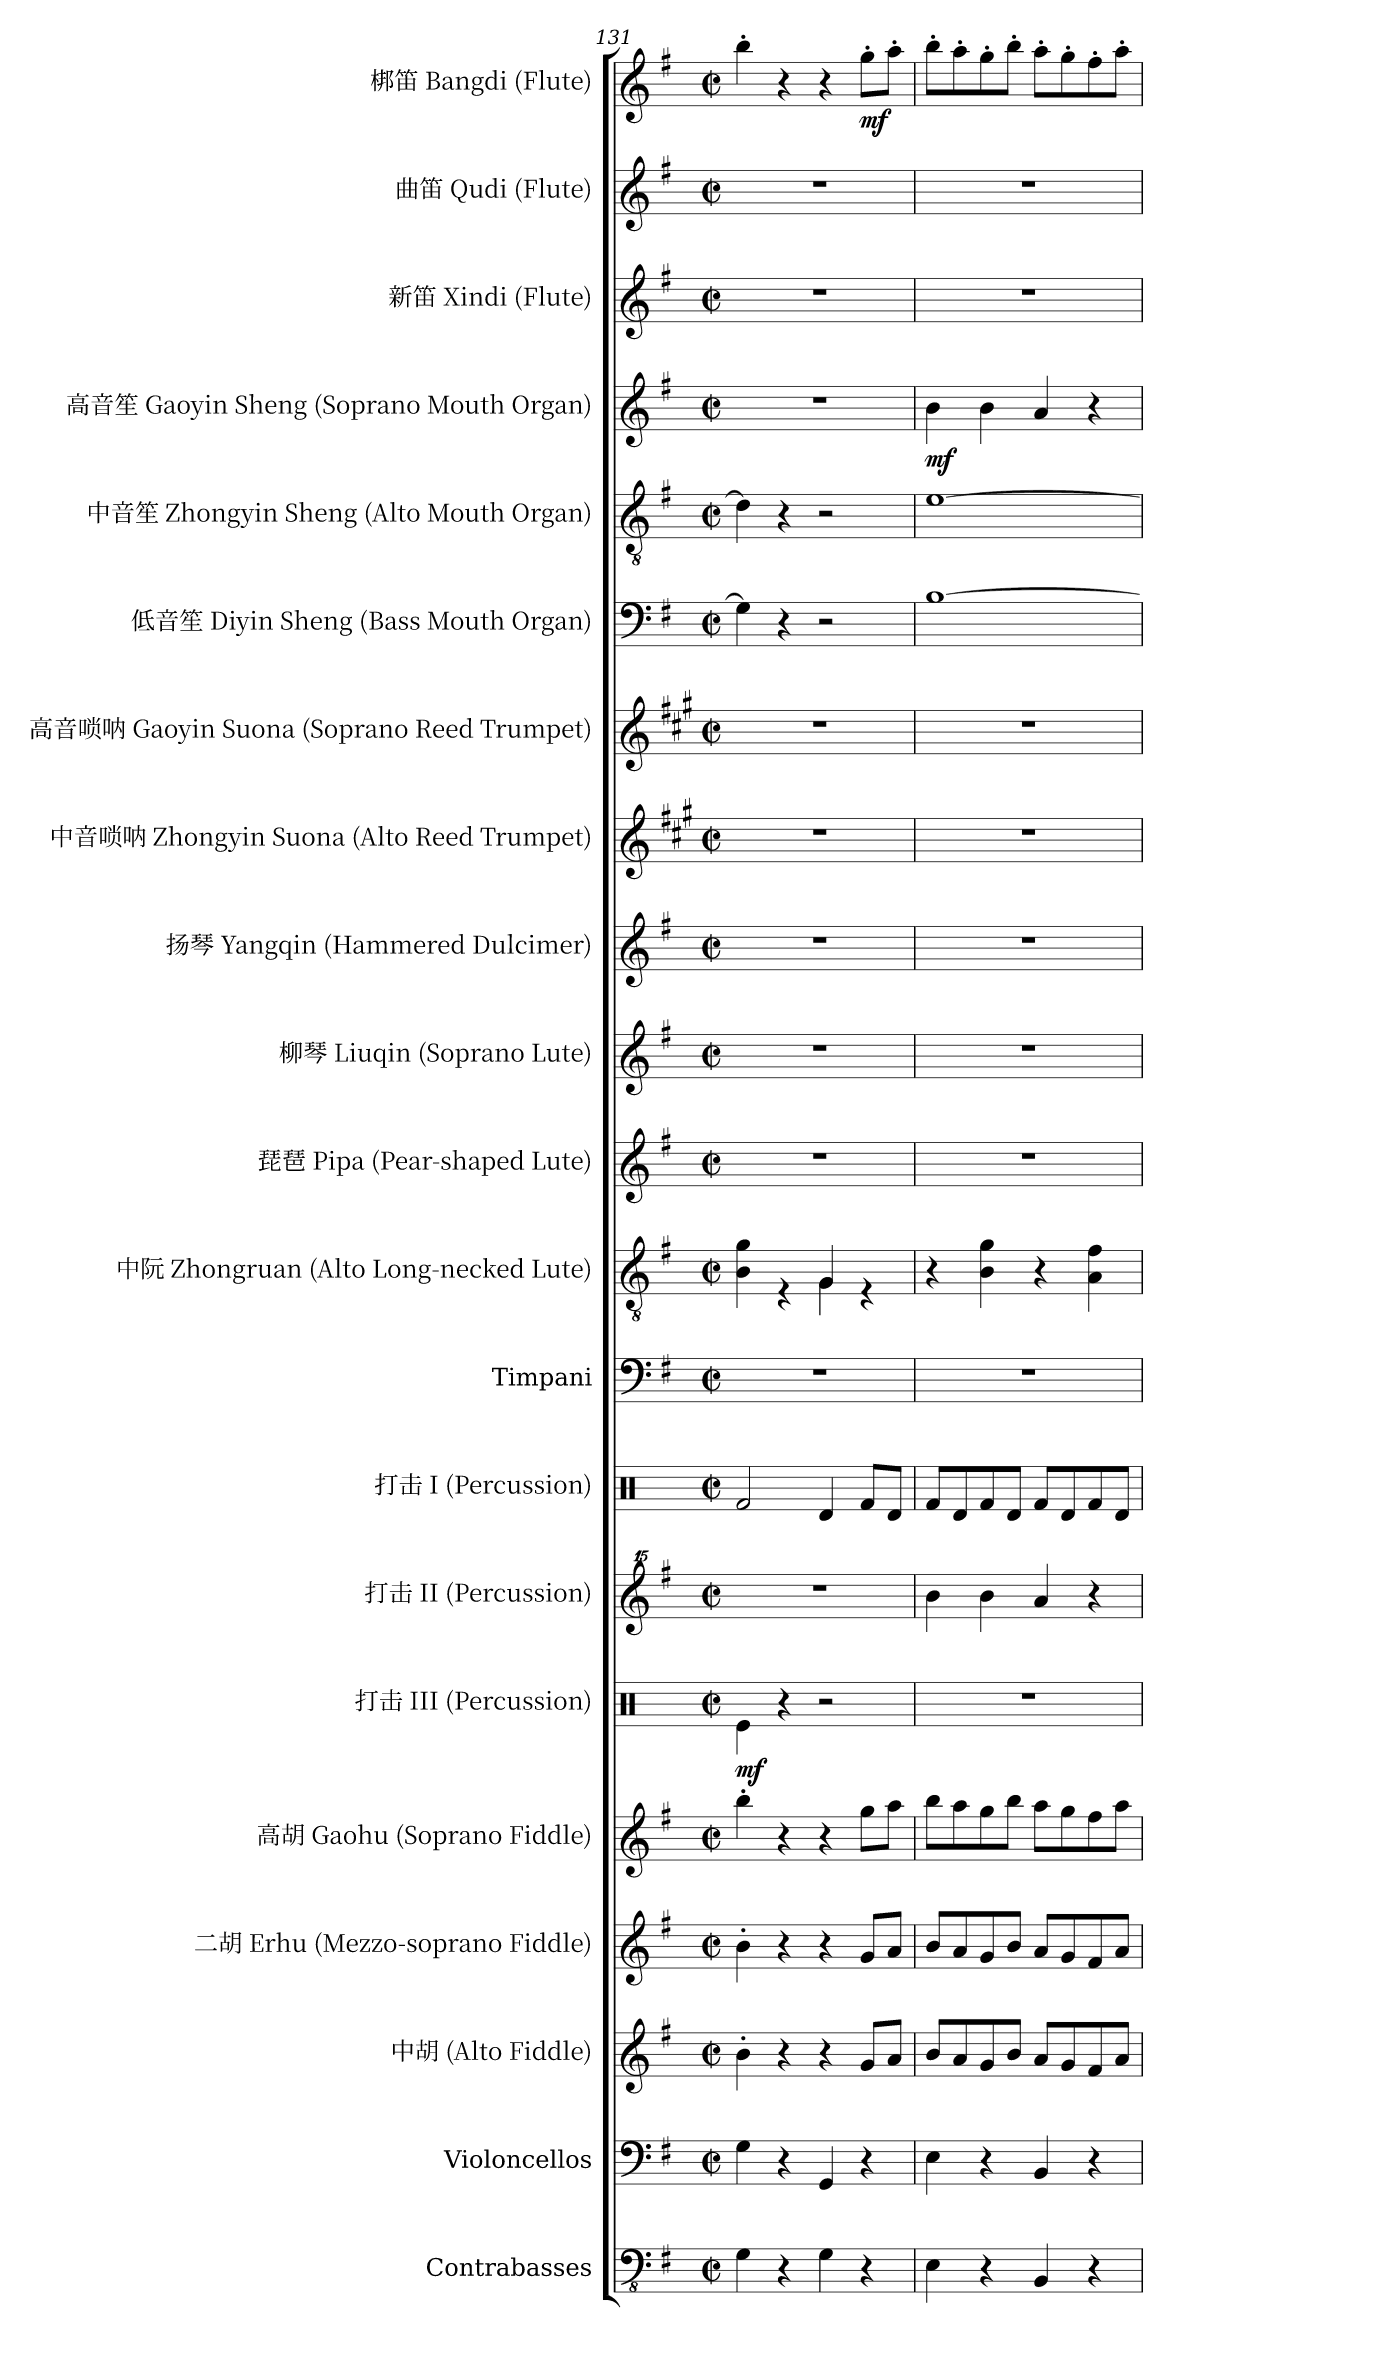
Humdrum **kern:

**kern	**kern	**kern	**kern	**kern	**kern	**dynam	**kern	**kern	**kern	**kern	**kern	**kern	**kern	**kern	**kern	**kern	**kern	**kern	**dynam	**kern	**kern	**kern	**dynam
*part21	*part20	*part19	*part18	*part17	*part16	*part16	*part15	*part14	*part13	*part12	*part11	*part10	*part9	*part8	*part7	*part6	*part5	*part4	*part4	*part3	*part2	*part1	*part1
*staff21	*staff20	*staff19	*staff18	*staff17	*staff16	*staff16	*staff15	*staff14	*staff13	*staff12	*staff11	*staff10	*staff9	*staff8	*staff7	*staff6	*staff5	*staff4	*staff4	*staff3	*staff2	*staff1	*staff1
*I"Contrabasses	*I"Violoncellos	*I"中胡 (Alto Fiddle)	*I"二胡 Erhu (Mezzo-soprano Fiddle)	*I"高胡 Gaohu (Soprano Fiddle)	*I"打击 III (Percussion)	*	*I"打击 II (Percussion)	*I"打击 I (Percussion)	*I"Timpani	*I"中阮 Zhongruan (Alto Long-necked Lute)	*I"琵琶 Pipa (Pear-shaped Lute)	*I"柳琴 Liuqin (Soprano Lute)	*I"扬琴 Yangqin  (Hammered Dulcimer)	*I"中音唢呐 Zhongyin Suona (Alto Reed Trumpet)	*I"高音唢呐 Gaoyin Suona (Soprano Reed Trumpet)	*I"低音笙 Diyin Sheng (Bass Mouth Organ)	*I"中音笙 Zhongyin Sheng (Alto Mouth Organ)	*I"高音笙 Gaoyin Sheng (Soprano Mouth Organ)	*	*I"新笛 Xindi (Flute)	*I"曲笛 Qudi (Flute)	*I"梆笛 Bangdi (Flute)	*
*I'Cbs.	*I'Vcs.	*	*	*	*I'打击 III	*	*I'打击 II	*I'打击 I	*I'Timp.	*	*	*	*	*	*	*	*	*	*	*	*	*	*
*clefFv4	*clefF4	*clefG2	*clefG2	*clefG2	*clefX	*	*clefG^^2	*clefX	*clefF4	*clefGv2	*clefG2	*clefG2	*clefG2	*clefG2	*clefG2	*clefF4	*clefGv2	*clefG2	*	*clefG2	*clefG2	*clefG2	*
*	*	*	*	*	*	*	*	*	*	*	*ITrd7c12	*	*	*ITrd1c2	*ITrd1c2	*	*	*	*	*	*	*	*
*k[f#]	*k[f#]	*k[f#]	*k[f#]	*k[f#]	*k[]	*	*k[f#]	*k[]	*k[f#]	*k[f#]	*k[f#]	*k[f#]	*k[f#]	*k[f#]	*k[f#]	*k[f#]	*k[f#]	*k[f#]	*	*k[f#]	*k[f#]	*k[f#]	*
*M2/2	*M2/2	*M2/2	*M2/2	*M2/2	*M2/2	*	*M2/2	*M2/2	*M2/2	*M2/2	*M2/2	*M2/2	*M2/2	*M2/2	*M2/2	*M2/2	*M2/2	*M2/2	*	*M2/2	*M2/2	*M2/2	*
*met(c|)	*met(c|)	*met(c|)	*met(c|)	*met(c|)	*met(c|)	*	*met(c|)	*met(c|)	*met(c|)	*met(c|)	*met(c|)	*met(c|)	*met(c|)	*met(c|)	*met(c|)	*met(c|)	*met(c|)	*met(c|)	*	*met(c|)	*met(c|)	*met(c|)	*
=131	=131	=131	=131	=131	=131	=131	=131	=131	=131	=131	=131	=131	=131	=131	=131	=131	=131	=131	=131	=131	=131	=131	=131
*	*	*	*	*	*	*	*	*	*	*^	*	*	*	*	*	*	*	*	*	*	*	*	*
!	!	!	!	!	!	!LO:DY:b	!	!	!	!	!	!	!	!	!	!	!	!	!	!	!	!	!	!
4GG\	4G\	4b'\	4b'\	4bb'\	4Re\	mf	1r	2Rf/	1r	4B\ 4g\	2ryy	1r	1r	1r	1r	1r	4G\]	4d\]	1r	.	1r	1r	4bb'\	.
4r	4r	4r	4r	4r	4r	.	.	.	.	4rE	.	.	.	.	.	.	4r	4r	.	.	.	.	4r	.
4GG\	4GG/	4r	4r	4r	2r	.	.	4Rd/	.	4G/	4G\	.	.	.	.	.	2r	2r	.	.	.	.	4r	.
!	!	!	!	!	!	!	!	!	!	!	!	!	!	!	!	!	!	!	!	!	!	!	!	!LO:DY:b
4r	4r	8g/L	8g/L	8gg\L	.	.	.	8Rf/L	.	4rE	4ryy	.	.	.	.	.	.	.	.	.	.	.	8gg'\L	mf
.	.	8a/J	8a/J	8aa\J	.	.	.	8Rd/J	.	.	.	.	.	.	.	.	.	.	.	.	.	.	8aa'\J	.
*	*	*	*	*	*	*	*	*	*	*v	*v	*	*	*	*	*	*	*	*	*	*	*	*	*
=132	=132	=132	=132	=132	=132	=132	=132	=132	=132	=132	=132	=132	=132	=132	=132	=132	=132	=132	=132	=132	=132	=132	=132
!	!	!	!	!	!	!	!	!	!	!	!	!	!	!	!	!	!	!	!LO:DY:b	!	!	!	!
4EE\	4E\	8b/L	8b/L	8bb\L	1r	.	4bbb\	8Rf/L	1r	4r	1r	1r	1r	1r	1r	[1B	[1e	4b\	mf	1r	1r	8bb'\L	.
.	.	8a/	8a/	8aa\	.	.	.	8Rd/	.	.	.	.	.	.	.	.	.	.	.	.	.	8aa'\	.
4r	4r	8g/	8g/	8gg\	.	.	4bbb\	8Rf/	.	4B\ 4g\	.	.	.	.	.	.	.	4b\	.	.	.	8gg'\	.
.	.	8b/J	8b/J	8bb\J	.	.	.	8Rd/J	.	.	.	.	.	.	.	.	.	.	.	.	.	8bb'\J	.
4BBB/	4BB/	8a/L	8a/L	8aa\L	.	.	4aaa/	8Rf/L	.	4r	.	.	.	.	.	.	.	4a/	.	.	.	8aa'\L	.
.	.	8g/	8g/	8gg\	.	.	.	8Rd/	.	.	.	.	.	.	.	.	.	.	.	.	.	8gg'\	.
4r	4r	8f#/	8f#/	8ff#\	.	.	4r	8Rf/	.	4A\ 4f#\	.	.	.	.	.	.	.	4r	.	.	.	8ff#'\	.
.	.	8a/J	8a/J	8aa\J	.	.	.	8Rd/J	.	.	.	.	.	.	.	.	.	.	.	.	.	8aa'\J	.
=	=	=	=	=	=	=	=	=	=	=	=	=	=	=	=	=	=	=	=	=	=	=	=
*-	*-	*-	*-	*-	*-	*-	*-	*-	*-	*-	*-	*-	*-	*-	*-	*-	*-	*-	*-	*-	*-	*-	*-
